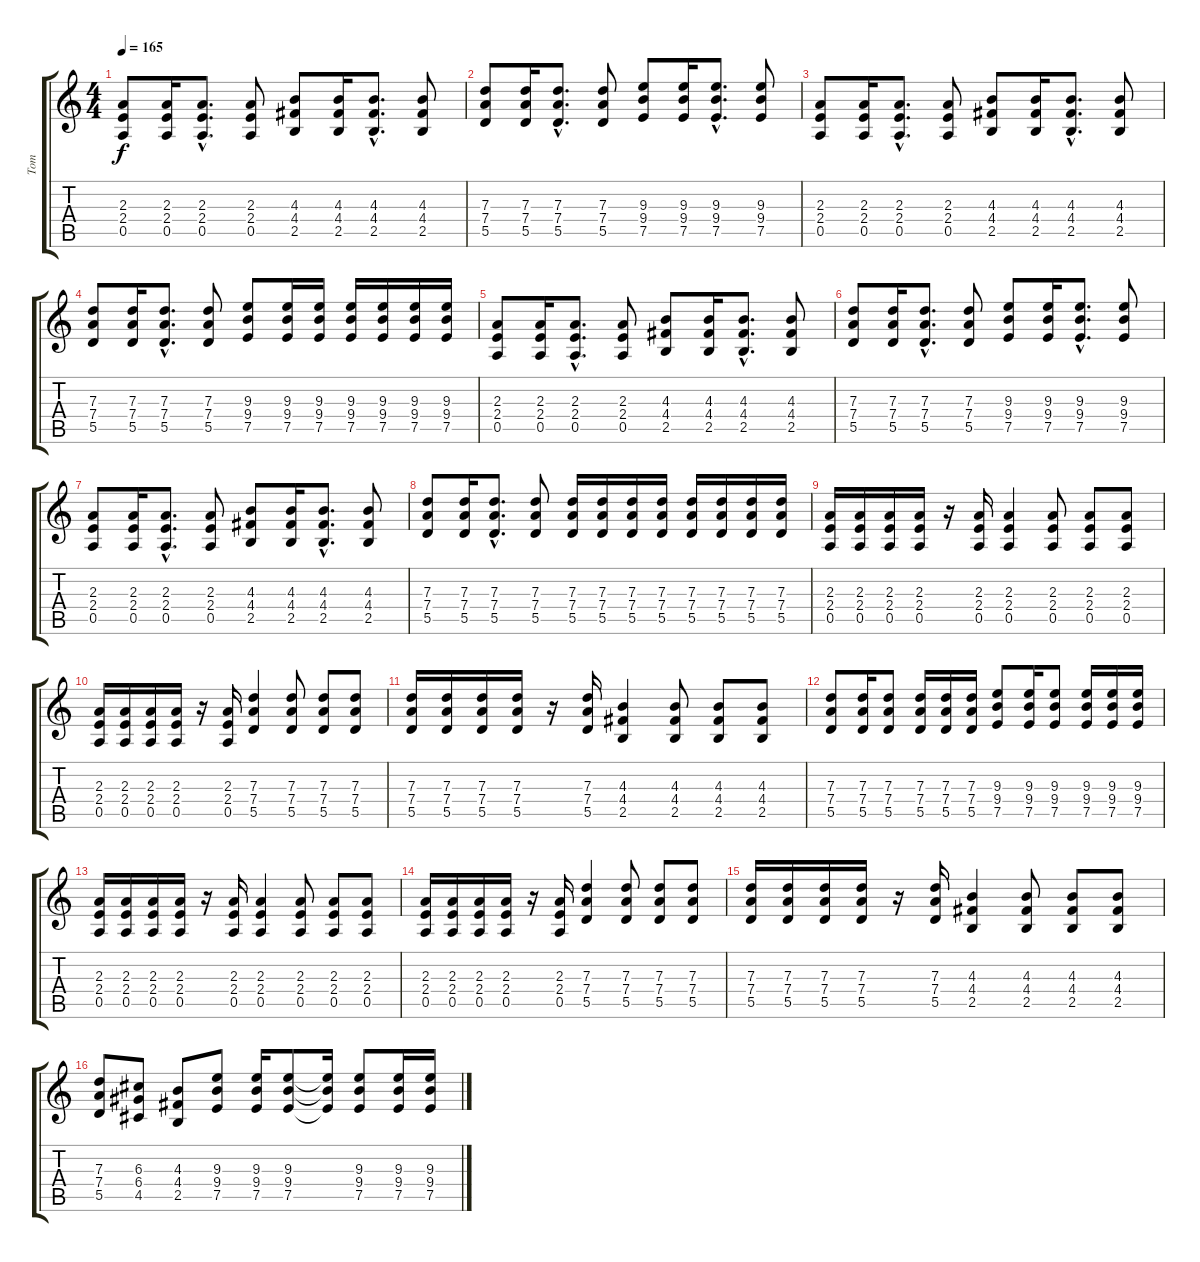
\track ("Tom" "Tom") {instrument distortionguitar}
\staff {score tabs}
\tuning (E4 B3 G3 D3 A2 E2) {hide}
\ts (4 4)
\tempo 165
\clef g2
\ks c
(2.3 2.4 0.5).8{dy f} (2.3 2.4 0.5).16 (2.3{hac} 2.4{hac} 0.5{hac}).8{d} (2.3 2.4 0.5).8 (4.3 4.4 2.5).8 (4.3 4.4 2.5).16 (4.3{hac} 4.4{hac} 2.5{hac}).8{d} (4.3 4.4 2.5).8 |
(7.3 7.4 5.5).8 (7.3 7.4 5.5).16 (7.3{hac} 7.4{hac} 5.5{hac}).8{d} (7.3 7.4 5.5).8 (9.3 9.4 7.5).8 (9.3 9.4 7.5).16 (9.3{hac} 9.4{hac} 7.5{hac}).8{d} (9.3 9.4 7.5).8 |
(2.3 2.4 0.5).8 (2.3 2.4 0.5).16 (2.3{hac} 2.4{hac} 0.5{hac}).8{d} (2.3 2.4 0.5).8 (4.3 4.4 2.5).8 (4.3 4.4 2.5).16 (4.3{hac} 4.4{hac} 2.5{hac}).8{d} (4.3 4.4 2.5).8 |
(7.3 7.4 5.5).8 (7.3 7.4 5.5).16 (7.3{hac} 7.4{hac} 5.5{hac}).8{d} (7.3 7.4 5.5).8 (9.3 9.4 7.5).8 (9.3 9.4 7.5).16 (9.3 9.4 7.5).16 (9.3 9.4 7.5).16 (9.3 9.4 7.5).16 (9.3 9.4 7.5).16 (9.3 9.4 7.5).16 |
(2.3 2.4 0.5).8 (2.3 2.4 0.5).16 (2.3{hac} 2.4{hac} 0.5{hac}).8{d} (2.3 2.4 0.5).8 (4.3 4.4 2.5).8 (4.3 4.4 2.5).16 (4.3{hac} 4.4{hac} 2.5{hac}).8{d} (4.3 4.4 2.5).8 |
(7.3 7.4 5.5).8 (7.3 7.4 5.5).16 (7.3{hac} 7.4{hac} 5.5{hac}).8{d} (7.3 7.4 5.5).8 (9.3 9.4 7.5).8 (9.3 9.4 7.5).16 (9.3{hac} 9.4{hac} 7.5{hac}).8{d} (9.3 9.4 7.5).8 |
(2.3 2.4 0.5).8 (2.3 2.4 0.5).16 (2.3{hac} 2.4{hac} 0.5{hac}).8{d} (2.3 2.4 0.5).8 (4.3 4.4 2.5).8 (4.3 4.4 2.5).16 (4.3{hac} 4.4{hac} 2.5{hac}).8{d} (4.3 4.4 2.5).8 |
(7.3 7.4 5.5).8 (7.3 7.4 5.5).16 (7.3{hac} 7.4{hac} 5.5{hac}).8{d} (7.3 7.4 5.5).8 (7.3 7.4 5.5).16 (7.3 7.4 5.5).16 (7.3 7.4 5.5).16 (7.3 7.4 5.5).16 (7.3 7.4 5.5).16 (7.3 7.4 5.5).16 (7.3 7.4 5.5).16 (7.3 7.4 5.5).16 |
(2.3 2.4 0.5).16 (2.3 2.4 0.5).16 (2.3 2.4 0.5).16 (2.3 2.4 0.5).16 r.16 (2.3 2.4 0.5).16 (2.3 2.4 0.5).4 (2.3 2.4 0.5).8 (2.3 2.4 0.5).8 (2.3 2.4 0.5).8 |
(2.3 2.4 0.5).16 (2.3 2.4 0.5).16 (2.3 2.4 0.5).16 (2.3 2.4 0.5).16 r.16 (2.3 2.4 0.5).16 (7.3 7.4 5.5).4 (7.3 7.4 5.5).8 (7.3 7.4 5.5).8 (7.3 7.4 5.5).8 |
(7.3 7.4 5.5).16 (7.3 7.4 5.5).16 (7.3 7.4 5.5).16 (7.3 7.4 5.5).16 r.16 (7.3 7.4 5.5).16 (4.3 4.4 2.5).4 (4.3 4.4 2.5).8 (4.3 4.4 2.5).8 (4.3 4.4 2.5).8 |
(7.3 7.4 5.5).8 (7.3 7.4 5.5).16 (7.3 7.4 5.5).8 (7.3 7.4 5.5).16 (7.3 7.4 5.5).16 (7.3 7.4 5.5).16 (9.3 9.4 7.5).8 (9.3 9.4 7.5).16 (9.3 9.4 7.5).8 (9.3 9.4 7.5).16 (9.3 9.4 7.5).16 (9.3 9.4 7.5).16 |
(2.3 2.4 0.5).16 (2.3 2.4 0.5).16 (2.3 2.4 0.5).16 (2.3 2.4 0.5).16 r.16 (2.3 2.4 0.5).16 (2.3 2.4 0.5).4 (2.3 2.4 0.5).8 (2.3 2.4 0.5).8 (2.3 2.4 0.5).8 |
(2.3 2.4 0.5).16 (2.3 2.4 0.5).16 (2.3 2.4 0.5).16 (2.3 2.4 0.5).16 r.16 (2.3 2.4 0.5).16 (7.3 7.4 5.5).4 (7.3 7.4 5.5).8 (7.3 7.4 5.5).8 (7.3 7.4 5.5).8 |
(7.3 7.4 5.5).16 (7.3 7.4 5.5).16 (7.3 7.4 5.5).16 (7.3 7.4 5.5).16 r.16 (7.3 7.4 5.5).16 (4.3 4.4 2.5).4 (4.3 4.4 2.5).8 (4.3 4.4 2.5).8 (4.3 4.4 2.5).8 |
(7.3 7.4 5.5).8 (6.3 6.4 4.5).8 (4.3 4.4 2.5).8 (9.3 9.4 7.5).8 (9.3 9.4 7.5).16 (9.3 9.4 7.5).8 (9.3{t} 9.4{t} 7.5{t}).16 (9.3 9.4 7.5).8 (9.3 9.4 7.5).16 (9.3 9.4 7.5).16
